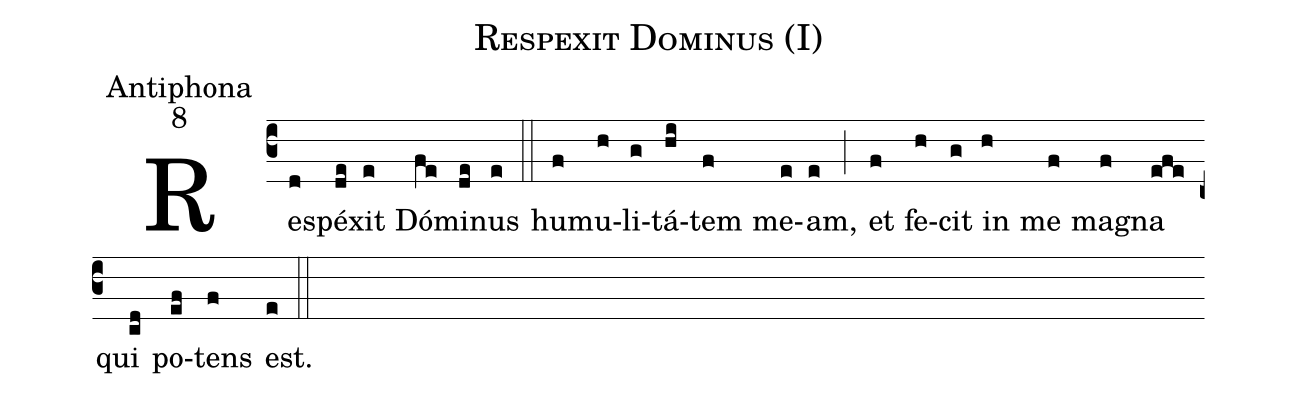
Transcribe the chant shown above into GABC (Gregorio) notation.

name:Respexit Dominus (I);
office-part:Antiphona;
mode:8;
%%
(c3) Re(d)spé(de)xit(e) Dó(fe)mi(de)nus(e) (::)
hu(f)mu(h)li(g)tá(hi)tem(f) me(e)am,(e) (;) et(f) fe(h)cit(g) in(h) me(f) ma(f)gna(efe) qui(cd) po(ef)tens(f) est.(e) (::)
